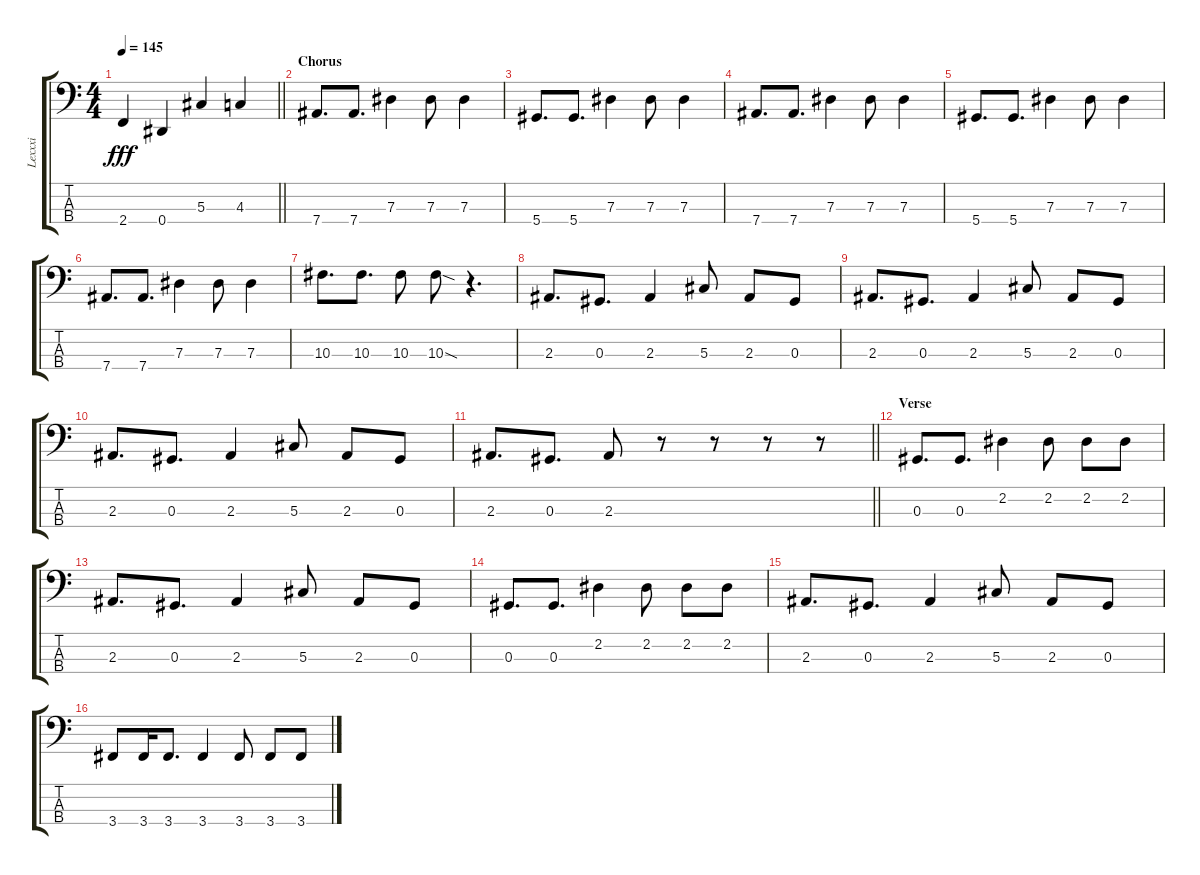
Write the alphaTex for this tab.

\track ("Lexxxi" "Lexxxi") {instrument electricbassfinger}
\staff {score tabs}
\tuning (Gb2 Db2 Ab1 Eb1) {hide}
\ts (4 4)
\tempo 145
\clef f4
\barLineRight lightlight
\ks c
2.4.4{dy fff} 0.4.4 5.3.4 4.3.4 |
\section ("" "Chorus")
7.4.8{d} 7.4.8{d} 7.3.4 7.3.8 7.3.4 |
5.4.8{d} 5.4.8{d} 7.3.4 7.3.8 7.3.4 |
7.4.8{d} 7.4.8{d} 7.3.4 7.3.8 7.3.4 |
5.4.8{d} 5.4.8{d} 7.3.4 7.3.8 7.3.4 |
7.4.8{d} 7.4.8{d} 7.3.4 7.3.8 7.3.4 |
10.3.8{d} 10.3.8{d} 10.3.8 10.3{sod}.8 r.4{d} |
2.3.8{d} 0.3.8{d} 2.3.4 5.3.8 2.3.8 0.3.8 |
2.3.8{d} 0.3.8{d} 2.3.4 5.3.8 2.3.8 0.3.8 |
2.3.8{d} 0.3.8{d} 2.3.4 5.3.8 2.3.8 0.3.8 |
\barLineRight lightlight
2.3.8{d} 0.3.8{d} 2.3.8 r.8 r.8 r.8 r.8 |
\section ("" "Verse")
0.3.8{d} 0.3.8{d} 2.2.4 2.2.8 2.2.8 2.2.8 |
2.3.8{d} 0.3.8{d} 2.3.4 5.3.8 2.3.8 0.3.8 |
0.3.8{d} 0.3.8{d} 2.2.4 2.2.8 2.2.8 2.2.8 |
2.3.8{d} 0.3.8{d} 2.3.4 5.3.8 2.3.8 0.3.8 |
3.4.8 3.4.16 3.4.8{d} 3.4.4 3.4.8 3.4.8 3.4.8
